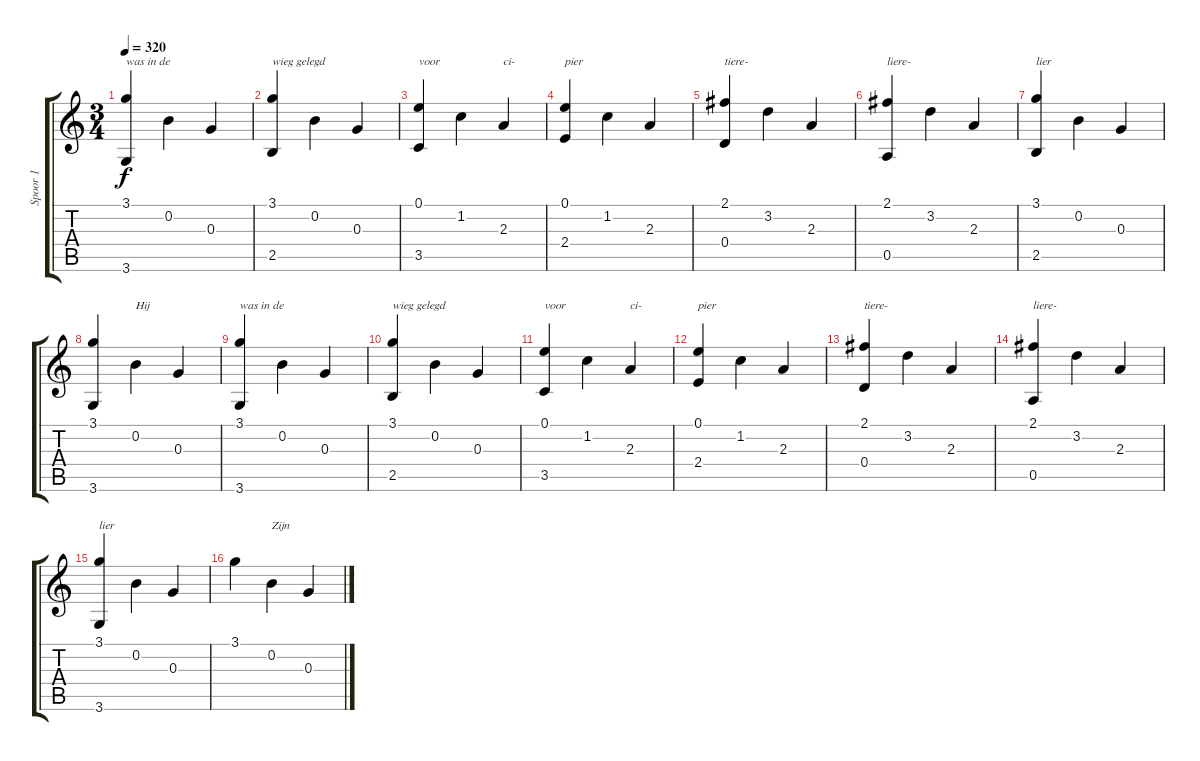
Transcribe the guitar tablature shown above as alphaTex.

\track ("Spoor 1" "Spoor 1") {instrument acousticguitarnylon}
\staff {score tabs}
\tuning (E4 B3 G3 D3 A2 E2) {hide}
\ts (3 4)
\tempo 320
\clef g2
\ks c
(3.1 3.6).4{txt "was in de" dy f} 0.2.4 0.3.4 |
(3.1 2.5).4{txt "wieg gelegd"} 0.2.4 0.3.4 |
(0.1 3.5).4{txt "voor"} 1.2.4 2.3.4{txt "ci-"} |
(0.1 2.4).4{txt "pier"} 1.2.4 2.3.4 |
(2.1 0.4).4{txt "tiere-"} 3.2.4 2.3.4 |
(2.1 0.5).4{txt "liere-"} 3.2.4 2.3.4 |
(3.1 2.5).4{txt "lier"} 0.2.4 0.3.4 |
(3.1 3.6).4 0.2.4{txt "Hij"} 0.3.4 |
(3.1 3.6).4{txt "was in de"} 0.2.4 0.3.4 |
(3.1 2.5).4{txt "wieg gelegd"} 0.2.4 0.3.4 |
(0.1 3.5).4{txt "voor"} 1.2.4 2.3.4{txt "ci-"} |
(0.1 2.4).4{txt "pier"} 1.2.4 2.3.4 |
(2.1 0.4).4{txt "tiere-"} 3.2.4 2.3.4 |
(2.1 0.5).4{txt "liere-"} 3.2.4 2.3.4 |
(3.1 3.6).4{txt "lier"} 0.2.4 0.3.4 |
3.1.4 0.2.4{txt "Zijn"} 0.3.4
